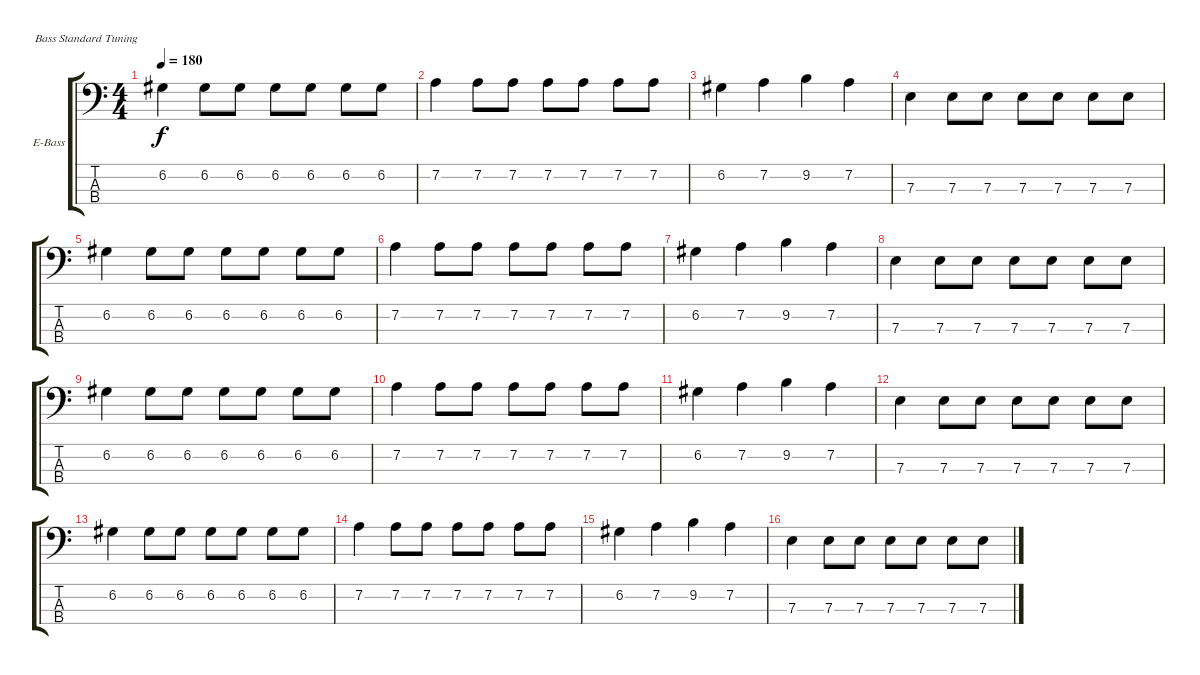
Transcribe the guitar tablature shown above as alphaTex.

\defaultSystemsLayout 4
\bracketExtendMode groupsimilarinstruments
\firstSystemTrackNameOrientation horizontal
\otherSystemsTrackNameOrientation horizontal
\track ("Electric Bass" "E-Bass") {instrument electricbassfinger}
\staff {score tabs}
\tuning (G2 D2 A1 E1)
\ts (4 4)
\tempo 180
\clef f4
\ks c
6.2.4{dy f} 6.2.8 6.2.8 6.2.8 6.2.8 6.2.8 6.2.8 |
7.2.4 7.2.8 7.2.8 7.2.8 7.2.8 7.2.8 7.2.8 |
6.2.4 7.2.4 9.2.4 7.2.4 |
7.3.4 7.3.8 7.3.8 7.3.8 7.3.8 7.3.8 7.3.8 |
6.2.4 6.2.8 6.2.8 6.2.8 6.2.8 6.2.8 6.2.8 |
7.2.4 7.2.8 7.2.8 7.2.8 7.2.8 7.2.8 7.2.8 |
6.2.4 7.2.4 9.2.4 7.2.4 |
7.3.4 7.3.8 7.3.8 7.3.8 7.3.8 7.3.8 7.3.8 |
6.2.4 6.2.8 6.2.8 6.2.8 6.2.8 6.2.8 6.2.8 |
7.2.4 7.2.8 7.2.8 7.2.8 7.2.8 7.2.8 7.2.8 |
6.2.4 7.2.4 9.2.4 7.2.4 |
7.3.4 7.3.8 7.3.8 7.3.8 7.3.8 7.3.8 7.3.8 |
6.2.4 6.2.8 6.2.8 6.2.8 6.2.8 6.2.8 6.2.8 |
7.2.4 7.2.8 7.2.8 7.2.8 7.2.8 7.2.8 7.2.8 |
6.2.4 7.2.4 9.2.4 7.2.4 |
7.3.4 7.3.8 7.3.8 7.3.8 7.3.8 7.3.8 7.3.8
